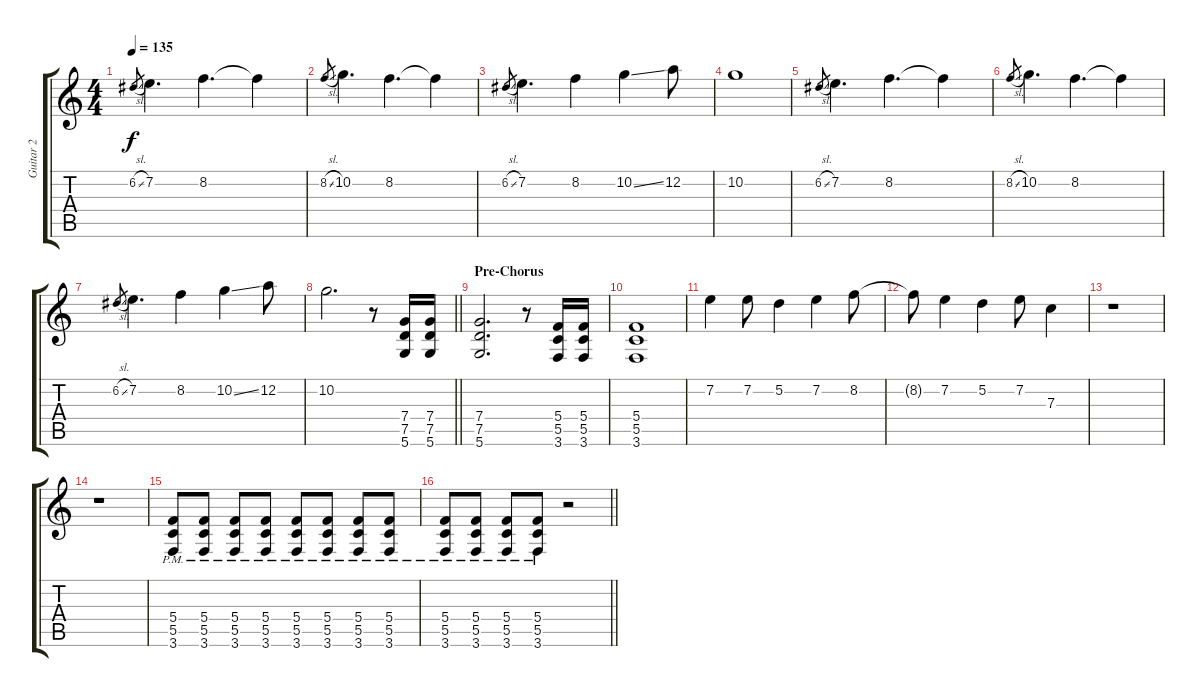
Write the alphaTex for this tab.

\track ("Guitar 2" "Guitar 2") {instrument electricguitarjazz}
\staff {score tabs}
\tuning (D4 A3 F3 C3 G2 D2) {hide}
\ts (4 4)
\tempo 135
\clef g2
\ks c
6.2{sl}.8{gr dy f} 7.2.4{d} 8.2.4{d} 8.2{t}.4 |
8.2{sl}.8{gr} 10.2.4{d} 8.2.4{d} 8.2{t}.4 |
6.2{sl}.8{gr} 7.2.4{d} 8.2.4 10.2{ss}.4 12.2.8 |
10.2.1 |
6.2{sl}.8{gr} 7.2.4{d} 8.2.4{d} 8.2{t}.4 |
8.2{sl}.8{gr} 10.2.4{d} 8.2.4{d} 8.2{t}.4 |
6.2{sl}.8{gr} 7.2.4{d} 8.2.4 10.2{ss}.4 12.2.8 |
\barLineRight lightlight
10.2.2{d} r.8 (7.4 7.5 5.6).16{volume 13 instrument overdrivenguitar} (7.4 7.5 5.6).16 |
\section ("" "Pre-Chorus")
(7.4 7.5 5.6).2{d} r.8 (5.4 5.5 3.6).16 (5.4 5.5 3.6).16 |
(5.4 5.5 3.6).1 |
7.2.4{volume 16 instrument distortionguitar} 7.2.8 5.2.4 7.2.4 8.2.8 |
8.2{t}.8 7.2.4 5.2.4 7.2.8 7.3.4 |
r.1 |
r.1 |
(5.4{pm} 5.5{pm} 3.6{pm}).8{instrument distortionguitar} (5.4{pm} 5.5{pm} 3.6{pm}).8 (5.4{pm} 5.5{pm} 3.6{pm}).8 (5.4{pm} 5.5{pm} 3.6{pm}).8 (5.4{pm} 5.5{pm} 3.6{pm}).8 (5.4{pm} 5.5{pm} 3.6{pm}).8 (5.4{pm} 5.5{pm} 3.6{pm}).8 (5.4{pm} 5.5{pm} 3.6{pm}).8 |
\barLineRight lightlight
(5.4{pm} 5.5{pm} 3.6{pm}).8 (5.4{pm} 5.5{pm} 3.6{pm}).8 (5.4{pm} 5.5{pm} 3.6{pm}).8 (5.4{pm} 5.5{pm} 3.6{pm}).8 r.2
